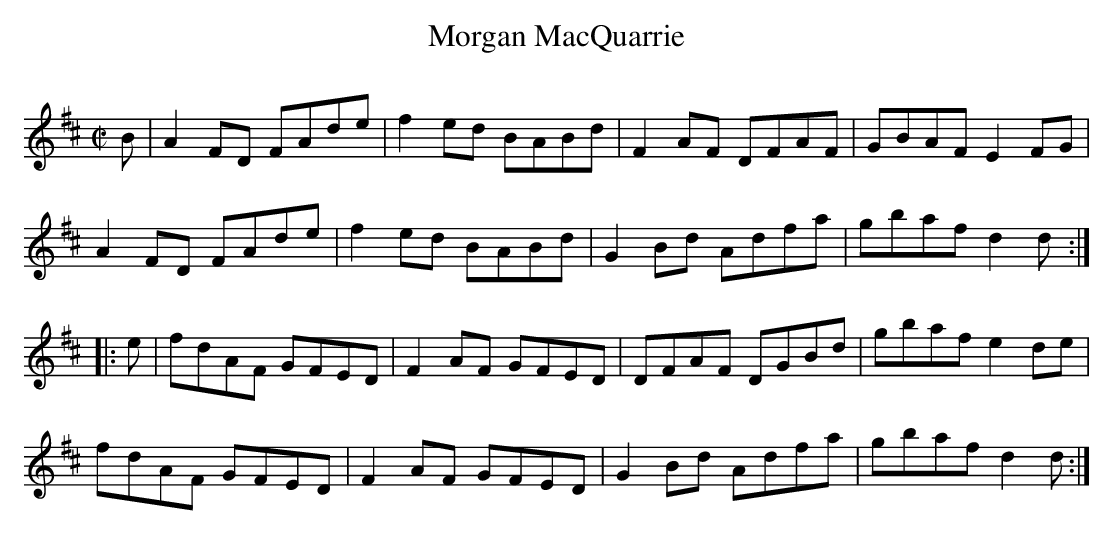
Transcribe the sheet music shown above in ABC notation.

X:1
T:Morgan MacQuarrie
Q:333
L:1/8
M:C|
K:D
B|A2 FD FAde|f2 ed BABd|F2 AF DFAF|GBAF E2 FG|
A2 FD FAde|f2 ed BABd|G2 Bd Adfa|gbaf d2 d:|
|:e|fdAF GFED|F2 AF GFED|DFAF DGBd|gbaf e2 de|
fdAF GFED|F2 AF GFED|G2 Bd Adfa|gbaf d2 d:|
